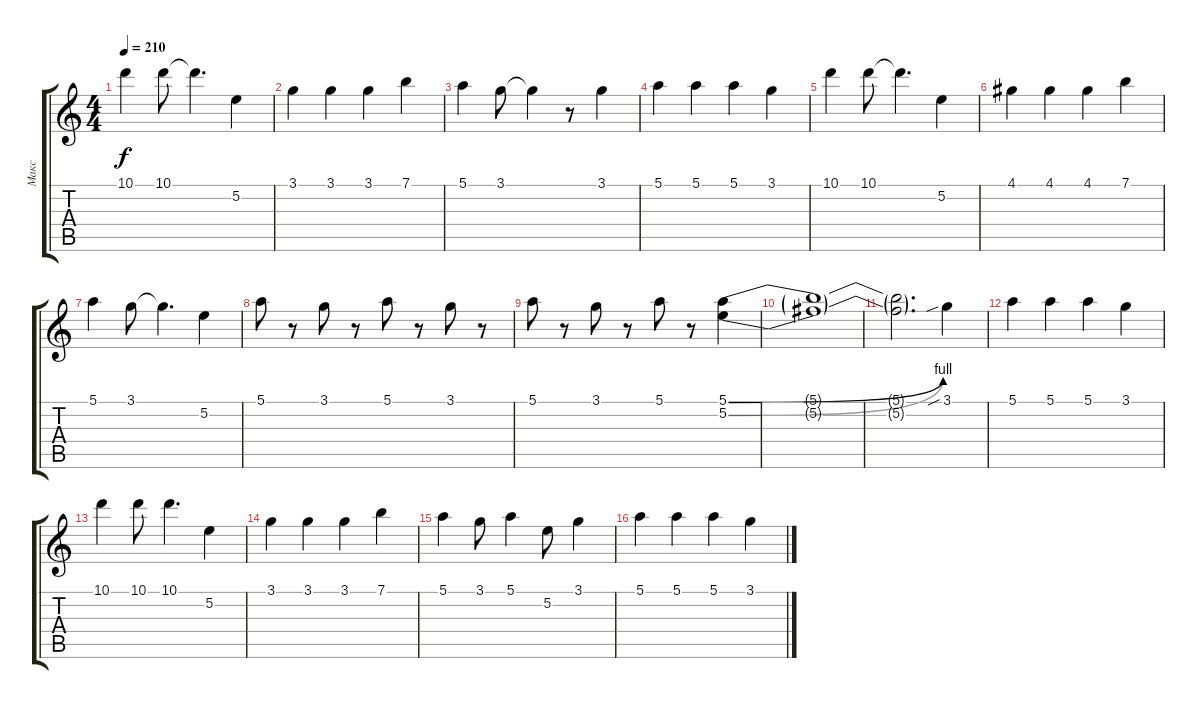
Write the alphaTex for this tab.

\track ("Макс" "Макс") {instrument distortionguitar}
\staff {score tabs}
\tuning (E4 B3 G3 D3 A2 E2) {hide}
\ts (4 4)
\tempo 210
\clef g2
\ks c
10.1.4{dy f} 10.1.8 10.1{t}.4{d} 5.2.4 |
3.1.4 3.1.4 3.1.4 7.1.4 |
5.1.4 3.1.8 3.1{t}.4 r.8 3.1.4 |
5.1.4 5.1.4 5.1.4 3.1.4 |
10.1.4 10.1.8 10.1{t}.4{d} 5.2.4 |
4.1.4 4.1.4 4.1.4 7.1.4 |
5.1.4 3.1.8 3.1{t}.4{d} 5.2.4 |
5.1.8 r.8 3.1.8 r.8 5.1.8 r.8 3.1.8 r.8 |
5.1.8 r.8 3.1.8 r.8 5.1.8 r.8 (5.1{be (bend 0 0 60 4)} 5.2{be (bend 0 0 60 4)}).4 |
(5.1{t} 5.2{t}).1 |
(5.1{t} 5.2{t}).2{d} 3.1{sib}.4{volume 11 instrument distortionguitar} |
5.1.4 5.1.4 5.1.4 3.1.4 |
10.1.4 10.1.8 10.1.4{d} 5.2.4 |
3.1.4 3.1.4 3.1.4 7.1.4 |
5.1.4 3.1.8 5.1.4 5.2.8 3.1.4 |
5.1.4 5.1.4 5.1.4 3.1.4
